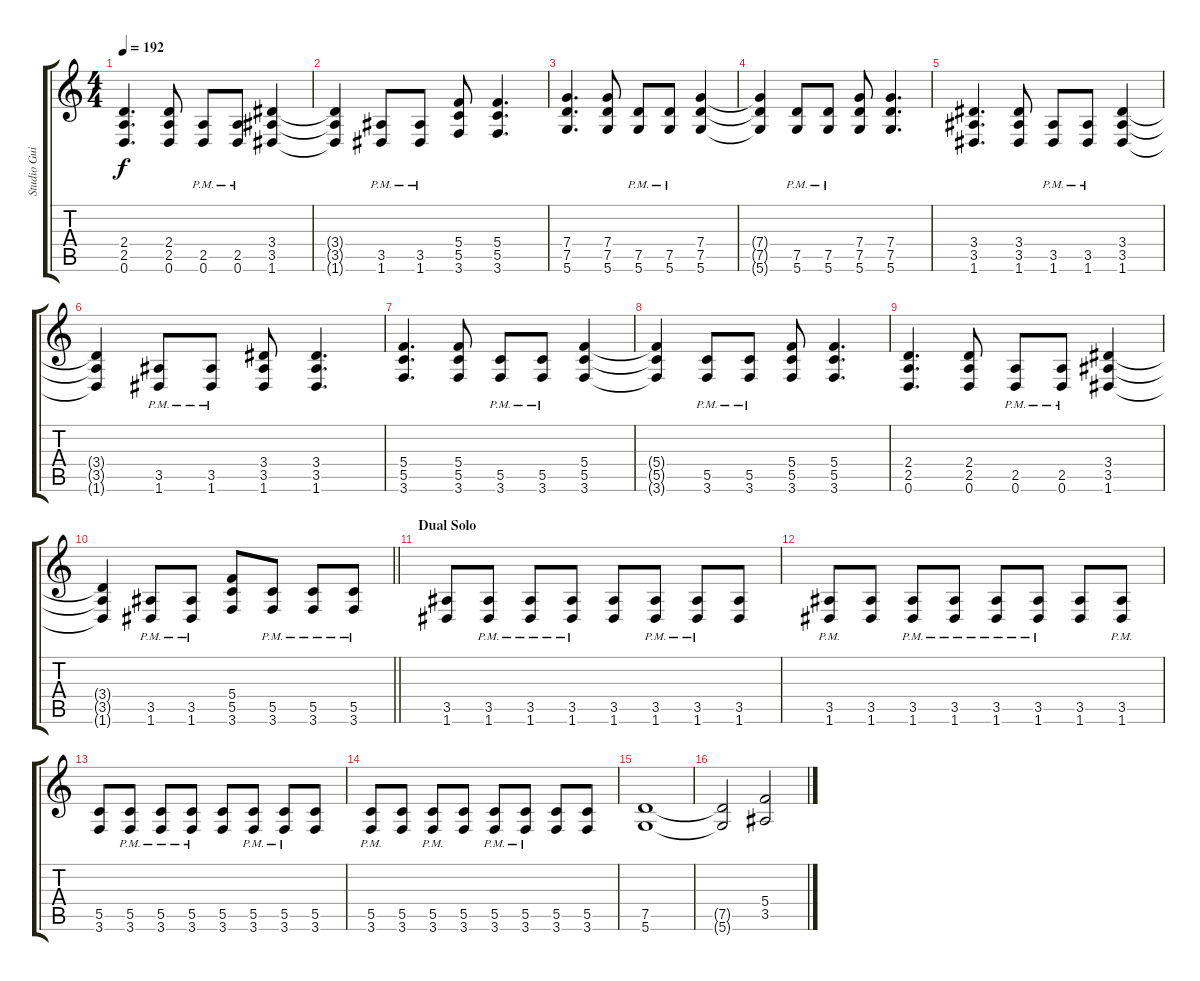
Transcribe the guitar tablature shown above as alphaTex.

\track ("Studio Guitar" "Studio Gui") {instrument distortionguitar}
\staff {score tabs}
\tuning (D4 A3 F3 C3 G2 D2) {hide}
\ts (4 4)
\tempo 192
\clef g2
\ks c
(2.4 2.5 0.6).4{d dy f} (2.4 2.5 0.6).8 (2.5{pm} 0.6{pm}).8 (2.5{pm} 0.6{pm}).8 (3.4 3.5 1.6).4 |
(3.4{t} 3.5{t} 1.6{t}).4 (3.5{pm} 1.6{pm}).8 (3.5{pm} 1.6{pm}).8 (5.4 5.5 3.6).8 (5.4 5.5 3.6).4{d} |
(7.4 7.5 5.6).4{d} (7.4 7.5 5.6).8 (7.5{pm} 5.6{pm}).8 (7.5{pm} 5.6{pm}).8 (7.4 7.5 5.6).4 |
(7.4{t} 7.5{t} 5.6{t}).4 (7.5{pm} 5.6{pm}).8 (7.5{pm} 5.6{pm}).8 (7.4 7.5 5.6).8 (7.4 7.5 5.6).4{d} |
(3.4 3.5 1.6).4{d} (3.4 3.5 1.6).8 (3.5{pm} 1.6{pm}).8 (3.5{pm} 1.6{pm}).8 (3.4 3.5 1.6).4 |
(3.4{t} 3.5{t} 1.6{t}).4 (3.5{pm} 1.6{pm}).8 (3.5{pm} 1.6{pm}).8 (3.4 3.5 1.6).8 (3.4 3.5 1.6).4{d} |
(5.4 5.5 3.6).4{d} (5.4 5.5 3.6).8 (5.5{pm} 3.6{pm}).8 (5.5{pm} 3.6{pm}).8 (5.4 5.5 3.6).4 |
(5.4{t} 5.5{t} 3.6{t}).4 (5.5{pm} 3.6{pm}).8 (5.5{pm} 3.6{pm}).8 (5.4 5.5 3.6).8 (5.4 5.5 3.6).4{d} |
(2.4 2.5 0.6).4{d} (2.4 2.5 0.6).8 (2.5{pm} 0.6{pm}).8 (2.5{pm} 0.6{pm}).8 (3.4 3.5 1.6).4 |
\barLineRight lightlight
(3.4{t} 3.5{t} 1.6{t}).4 (3.5{pm} 1.6{pm}).8 (3.5{pm} 1.6{pm}).8 (5.4 5.5 3.6).8 (5.5{pm} 3.6{pm}).8 (5.5{pm} 3.6{pm}).8 (5.5{pm} 3.6{pm}).8 |
\section ("" "Dual Solo")
(3.5 1.6).8 (3.5{pm} 1.6{pm}).8 (3.5{pm} 1.6{pm}).8 (3.5{pm} 1.6{pm}).8 (3.5 1.6).8 (3.5{pm} 1.6{pm}).8 (3.5{pm} 1.6{pm}).8 (3.5 1.6).8 |
(3.5{pm} 1.6{pm}).8 (3.5 1.6).8 (3.5{pm} 1.6{pm}).8 (3.5{pm} 1.6{pm}).8 (3.5{pm} 1.6{pm}).8 (3.5{pm} 1.6{pm}).8 (3.5 1.6).8 (3.5{pm} 1.6{pm}).8 |
(5.5 3.6).8 (5.5{pm} 3.6{pm}).8 (5.5{pm} 3.6{pm}).8 (5.5{pm} 3.6{pm}).8 (5.5 3.6).8 (5.5{pm} 3.6{pm}).8 (5.5{pm} 3.6{pm}).8 (5.5 3.6).8 |
(5.5{pm} 3.6{pm}).8 (5.5 3.6).8 (5.5{pm} 3.6{pm}).8 (5.5 3.6).8 (5.5{pm} 3.6{pm}).8 (5.5{pm} 3.6{pm}).8 (5.5 3.6).8 (5.5 3.6).8 |
(7.5 5.6).1 |
(7.5{t} 5.6{t}).2 (5.4 3.5).2
